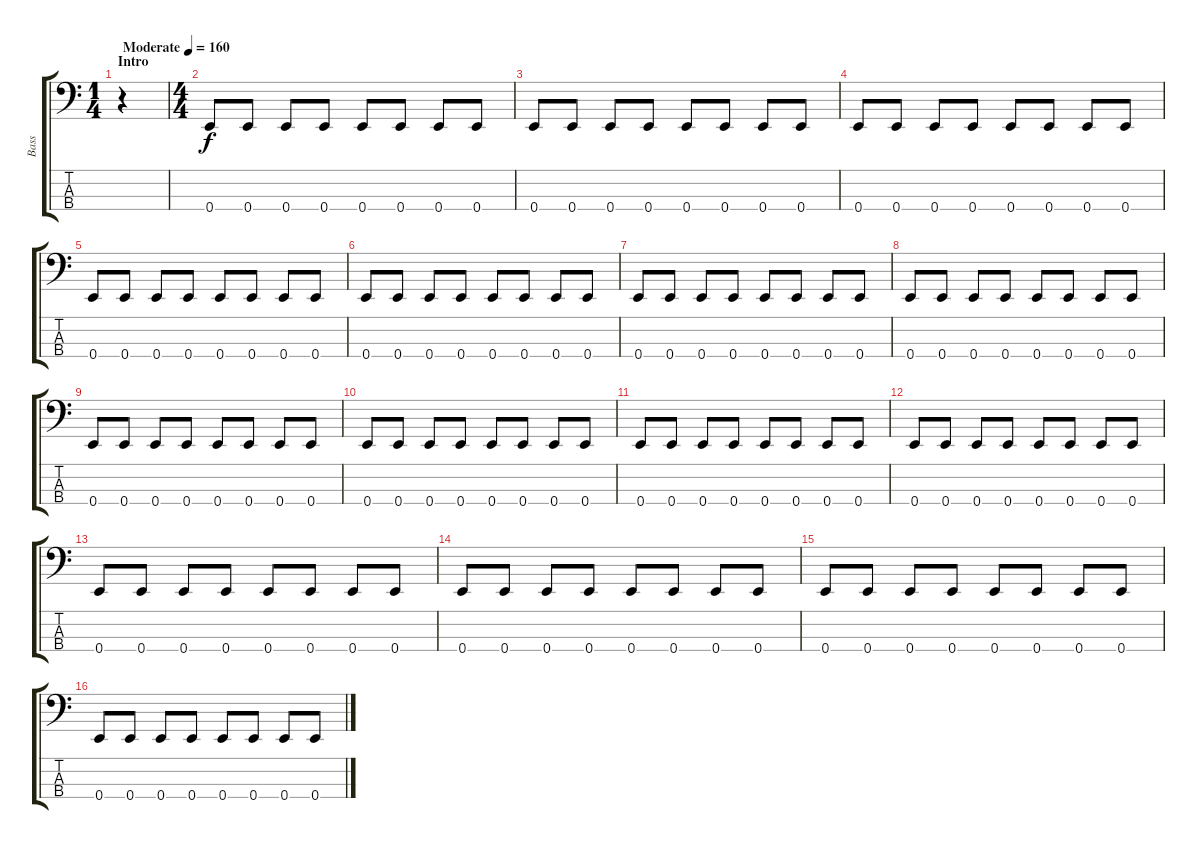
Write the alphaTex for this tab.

\track ("Bass" "Bass") {instrument electricbasspick}
\staff {score tabs}
\tuning (G2 D2 A1 E1) {hide}
\ts (1 4)
\section ("" "Intro")
\tempo (160 "Moderate")
\clef f4
\ks c
r.4{dy f instrument electricbasspick} |
\ts (4 4)
0.4.8 0.4.8 0.4.8 0.4.8 0.4.8 0.4.8 0.4.8 0.4.8 |
0.4.8 0.4.8 0.4.8 0.4.8 0.4.8 0.4.8 0.4.8 0.4.8 |
0.4.8 0.4.8 0.4.8 0.4.8 0.4.8 0.4.8 0.4.8 0.4.8 |
0.4.8 0.4.8 0.4.8 0.4.8 0.4.8 0.4.8 0.4.8 0.4.8 |
0.4.8 0.4.8 0.4.8 0.4.8 0.4.8 0.4.8 0.4.8 0.4.8 |
0.4.8 0.4.8 0.4.8 0.4.8 0.4.8 0.4.8 0.4.8 0.4.8 |
0.4.8 0.4.8 0.4.8 0.4.8 0.4.8 0.4.8 0.4.8 0.4.8 |
0.4.8 0.4.8 0.4.8 0.4.8 0.4.8 0.4.8 0.4.8 0.4.8 |
0.4.8 0.4.8 0.4.8 0.4.8 0.4.8 0.4.8 0.4.8 0.4.8 |
0.4.8 0.4.8 0.4.8 0.4.8 0.4.8 0.4.8 0.4.8 0.4.8 |
0.4.8 0.4.8 0.4.8 0.4.8 0.4.8 0.4.8 0.4.8 0.4.8 |
0.4.8 0.4.8 0.4.8 0.4.8 0.4.8 0.4.8 0.4.8 0.4.8 |
0.4.8 0.4.8 0.4.8 0.4.8 0.4.8 0.4.8 0.4.8 0.4.8 |
0.4.8 0.4.8 0.4.8 0.4.8 0.4.8 0.4.8 0.4.8 0.4.8 |
0.4.8 0.4.8 0.4.8 0.4.8 0.4.8 0.4.8 0.4.8 0.4.8
